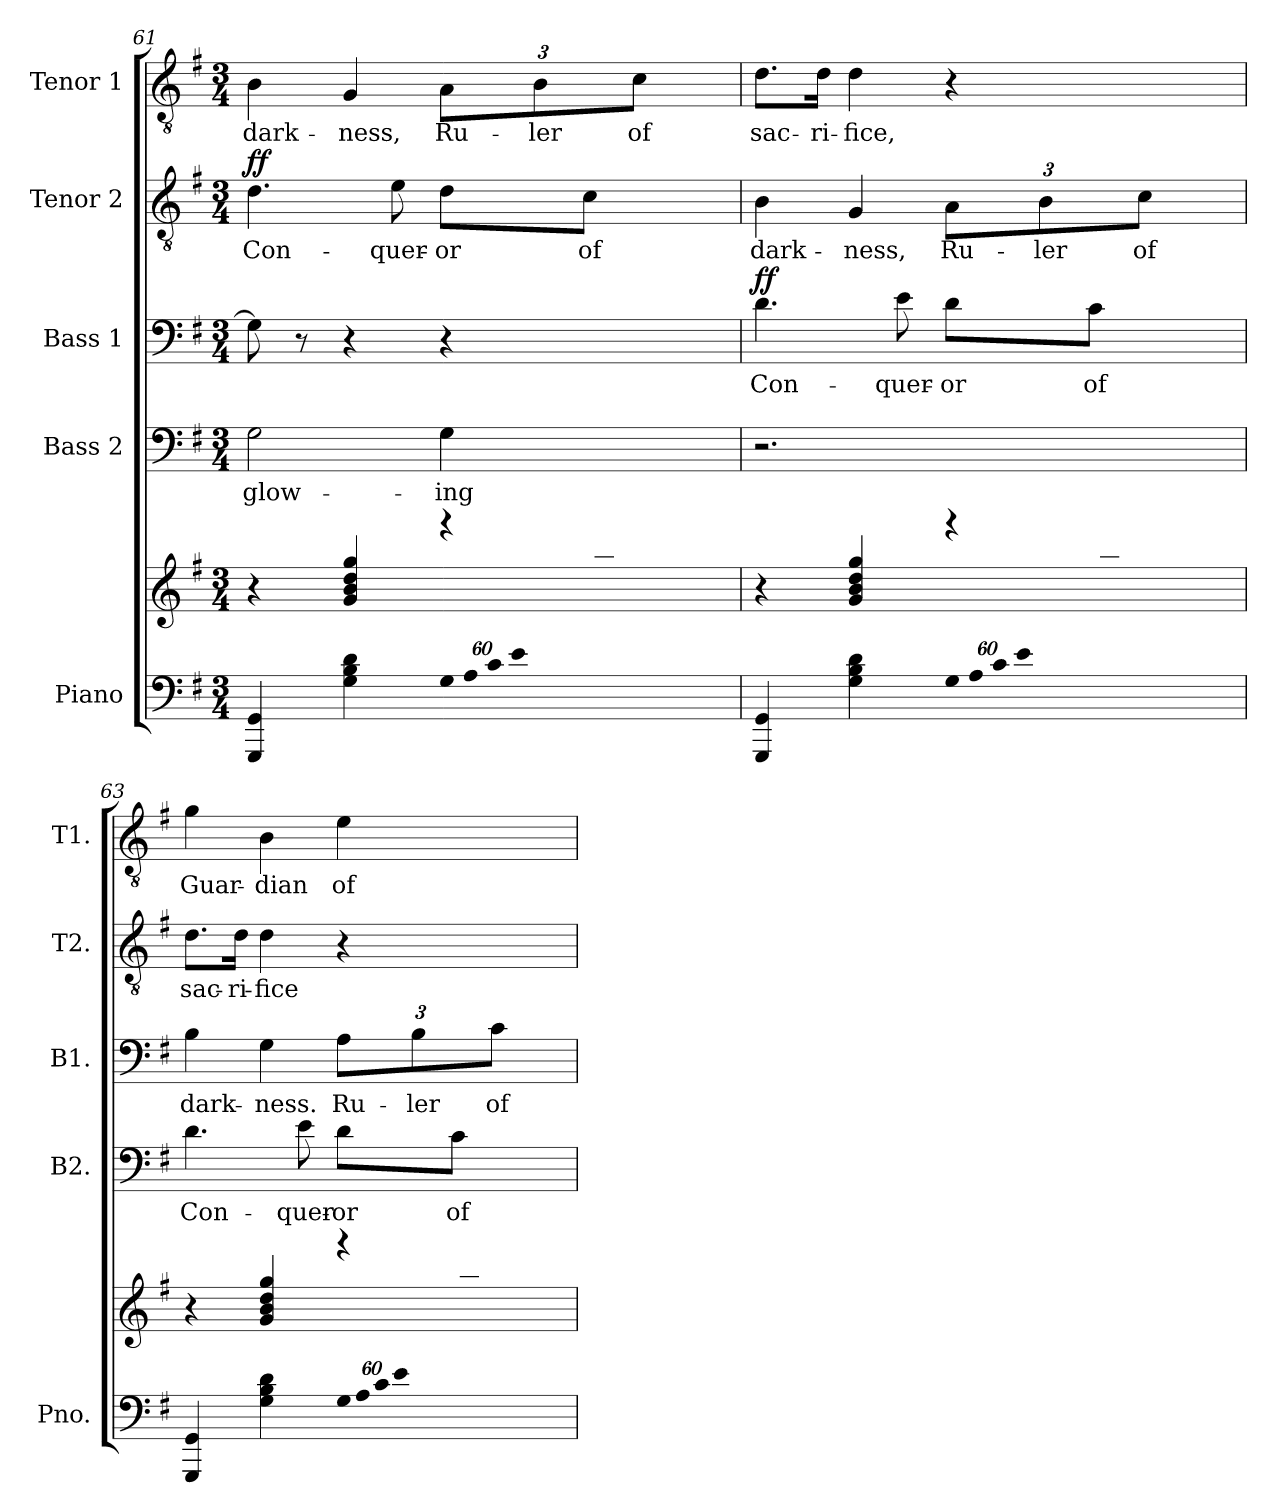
**kern	**kern	**kern	**text	**kern	**text	**dynam	**kern	**text	**dynam	**kern	**text
*part5	*part5	*part4	*part4	*part3	*part3	*part3	*part2	*part2	*part2	*part1	*part1
*staff6	*staff5	*staff4	*staff4	*staff3	*staff3	*staff3	*staff2	*staff2	*staff2	*staff1	*staff1
*I"Piano	*	*I"Bass 2	*	*I"Bass 1	*	*	*I"Tenor 2	*	*	*I"Tenor 1	*
*I'Pno.	*	*I'B2.	*	*I'B1.	*	*	*I'T2.	*	*	*I'T1.	*
*clefF4	*clefG2	*clefF4	*	*clefF4	*	*	*clefGv2	*	*	*clefGv2	*
*	*	*	*	*	*	*	*ITrd7c12	*	*	*ITrd7c12	*
*k[f#]	*k[f#]	*k[f#]	*	*k[f#]	*	*	*k[f#]	*	*	*k[f#]	*
*G:	*G:	*G:	*	*G:	*	*	*G:	*	*	*G:	*
*M3/4	*M3/4	*M3/4	*	*M3/4	*	*	*M3/4	*	*	*M3/4	*
=61	=61	=61	=61	=61	=61	=61	=61	=61	=61	=61	=61
*	*^	*	*	*	*	*	*	*	*	*	*
!	!	!	!	!LO:LY:b	!	!	!	!	!LO:LY:b	!LO:DY:b	!	!LO:LY:b
4GGG/ 4GG/	4r	480%277ryy	2G\	glow-	8G\]	.	.	4.D\	Con-	ff	4BB\	dark-
.	.	.	.	.	8r	.	.	.	.	.	.	.
!	!	!	!	!	!	!	!	!	!	!	!	!LO:LY:b
4G\ 4B\ 4d\	4g/ 4b/ 4dd/ 4gg/	.	.	.	4r	.	.	.	.	.	4GG/	-ness,
!	!	!	!	!	!	!	!	!	!LO:LY:b	!	!	!
.	.	.	.	.	.	.	.	8E\	-quer-	.	.	.
*Xbrackettup	*	*	*	*	*	*	*	*	*	*	*	*
!LO:N:vis=32	!	!	!	!LO:LY:b	!	!	!	!	!LO:LY:b	!	!	!
*	*	*	*	*	*	*	*	*	*	*	*Xbrackettup	*
!	!	!	!	!	!	!	!	!	!	!	!	!LO:LY:b
1920%37G/LLL	4r	.	4G\	-ing	4r	.	.	8D\L	-or	.	12AA\L	Ru-
!LO:N:vis=32	!	!	!	!	!	!	!	!	!	!	!	!
1920%37A/	.	.	.	.	.	.	.	.	.	.	.	.
!LO:N:vis=32	!	!	!	!	!	!	!	!	!	!	!	!
1920%37c/	.	.	.	.	.	.	.	.	.	.	.	.
!LO:N:vis=32	!	!	!	!	!	!	!	!	!	!	!	!
1920%37e/	.	.	.	.	.	.	.	.	.	.	.	.
!	!	!LO:N:vis=32	!	!	!	!	!	!	!	!	!	!
640%111ryy	.	1920%37a\	.	.	.	.	.	.	.	.	.	.
!	!	!	!	!	!	!	!	!	!	!	!	!LO:LY:b
.	.	.	.	.	.	.	.	.	.	.	12BB\	-ler
!	!	!LO:N:vis=32	!	!	!	!	!	!	!	!	!	!
.	.	1920%37cc\	.	.	.	.	.	.	.	.	.	.
!	!	!LO:N:vis=32	!	!	!	!	!	!	!	!	!	!
.	.	1920%37ee\	.	.	.	.	.	.	.	.	.	.
!	!	!	!	!	!	!	!	!	!LO:LY:b	!	!	!
.	.	.	.	.	.	.	.	8C\J	of	.	.	.
!	!	!LO:N:vis=32	!	!	!	!	!	!	!	!	!	!
.	.	1920%37aa\	.	.	.	.	.	.	.	.	.	.
!	!	!LO:N:vis=32	!	!	!	!	!	!	!	!	!	!
.	.	1920%37ee\	.	.	.	.	.	.	.	.	.	.
!	!	!	!	!	!	!	!	!	!	!	!	!LO:LY:b
.	.	.	.	.	.	.	.	.	.	.	12C\J	of
!	!	!LO:N:vis=32	!	!	!	!	!	!	!	!	!	!
.	.	1920%37cc\	.	.	.	.	.	.	.	.	.	.
!	!	!LO:N:vis=32	!	!	!	!	!	!	!	!	!	!
.	.	1920%37a\	.	.	.	.	.	.	.	.	.	.
!	!	!LO:N:vis=32	!	!	!	!	!	!	!	!	!	!
.	.	1920%37cc\	.	.	.	.	.	.	.	.	.	.
!	!	!LO:N:vis=32	!	!	!	!	!	!	!	!	!	!
.	.	1920%37ee\JJJ	.	.	.	.	.	.	.	.	.	.
.	1920ryy	.	1920ryy	.	1920ryy	.	.	1920ryy	.	.	1920ryy	.
!!LO:LB:g=z
=62	=62	=62	=62	=62	=62	=62	=62	=62	=62	=62	=62	=62
!	!	!	!	!	!	!LO:LY:b	!LO:DY:b	!	!LO:LY:b	!	!	!LO:LY:b
4GGG/ 4GG/	4r	480%277ryy	2.r	.	4.d\	Con-	ff	4BB\	dark-	.	8.D\L	sac-
!	!	!	!	!	!	!	!	!	!	!	!	!LO:LY:b
.	.	.	.	.	.	.	.	.	.	.	16D\Jk	-ri-
!	!	!	!	!	!	!	!	!	!LO:LY:b	!	!	!LO:LY:b
4G\ 4B\ 4d\	4g/ 4b/ 4dd/ 4gg/	.	.	.	.	.	.	4GG/	-ness,	.	4D\	-fice,
!	!	!	!	!	!	!LO:LY:b	!	!	!	!	!	!
.	.	.	.	.	8e\	-quer-	.	.	.	.	.	.
!LO:N:vis=32	!	!	!	!	!	!LO:LY:b	!	!	!	!	!	!
*	*	*	*	*	*	*	*	*Xbrackettup	*	*	*	*
!	!	!	!	!	!	!	!	!	!LO:LY:b	!	!	!
1920%37G/LLL	4r	.	.	.	8d\L	-or	.	12AA\L	Ru-	.	4r	.
!LO:N:vis=32	!	!	!	!	!	!	!	!	!	!	!	!
1920%37A/	.	.	.	.	.	.	.	.	.	.	.	.
!LO:N:vis=32	!	!	!	!	!	!	!	!	!	!	!	!
1920%37c/	.	.	.	.	.	.	.	.	.	.	.	.
!LO:N:vis=32	!	!	!	!	!	!	!	!	!	!	!	!
1920%37e/	.	.	.	.	.	.	.	.	.	.	.	.
!	!	!LO:N:vis=32	!	!	!	!	!	!	!	!	!	!
640%111ryy	.	1920%37a\	.	.	.	.	.	.	.	.	.	.
!	!	!	!	!	!	!	!	!	!LO:LY:b	!	!	!
.	.	.	.	.	.	.	.	12BB\	-ler	.	.	.
!	!	!LO:N:vis=32	!	!	!	!	!	!	!	!	!	!
.	.	1920%37cc\	.	.	.	.	.	.	.	.	.	.
!	!	!LO:N:vis=32	!	!	!	!	!	!	!	!	!	!
.	.	1920%37ee\	.	.	.	.	.	.	.	.	.	.
!	!	!	!	!	!	!LO:LY:b	!	!	!	!	!	!
.	.	.	.	.	8c\J	of	.	.	.	.	.	.
!	!	!LO:N:vis=32	!	!	!	!	!	!	!	!	!	!
.	.	1920%37aa\	.	.	.	.	.	.	.	.	.	.
!	!	!LO:N:vis=32	!	!	!	!	!	!	!	!	!	!
.	.	1920%37ee\	.	.	.	.	.	.	.	.	.	.
!	!	!	!	!	!	!	!	!	!LO:LY:b	!	!	!
.	.	.	.	.	.	.	.	12C\J	of	.	.	.
!	!	!LO:N:vis=32	!	!	!	!	!	!	!	!	!	!
.	.	1920%37cc\	.	.	.	.	.	.	.	.	.	.
!	!	!LO:N:vis=32	!	!	!	!	!	!	!	!	!	!
.	.	1920%37a\	.	.	.	.	.	.	.	.	.	.
!	!	!LO:N:vis=32	!	!	!	!	!	!	!	!	!	!
.	.	1920%37cc\	.	.	.	.	.	.	.	.	.	.
!	!	!LO:N:vis=32	!	!	!	!	!	!	!	!	!	!
.	.	1920%37ee\JJJ	.	.	.	.	.	.	.	.	.	.
.	1920ryy	.	1920ryy	.	1920ryy	.	.	1920ryy	.	.	1920ryy	.
!!LO:PB:g=z
=63	=63	=63	=63	=63	=63	=63	=63	=63	=63	=63	=63	=63
!	!	!	!	!LO:LY:b	!	!LO:LY:b	!	!	!LO:LY:b	!	!	!LO:LY:b
4GGG/ 4GG/	4r	480%277ryy	4.d\	Con-	4B\	dark-	.	8.D\L	sac-	.	4G\	Guar-
!	!	!	!	!	!	!	!	!	!LO:LY:b	!	!	!
.	.	.	.	.	.	.	.	16D\Jk	-ri-	.	.	.
!	!	!	!	!	!	!LO:LY:b	!	!	!LO:LY:b	!	!	!LO:LY:b
4G\ 4B\ 4d\	4g/ 4b/ 4dd/ 4gg/	.	.	.	4G\	-ness.	.	4D\	-fice	.	4BB\	-dian
!	!	!	!	!LO:LY:b	!	!	!	!	!	!	!	!
.	.	.	8e\	-quer-	.	.	.	.	.	.	.	.
!LO:N:vis=32	!	!	!	!LO:LY:b	!	!	!	!	!	!	!	!
*	*	*	*	*	*Xbrackettup	*	*	*	*	*	*	*
!	!	!	!	!	!	!LO:LY:b	!	!	!	!	!	!LO:LY:b
1920%37G/LLL	4r	.	8d\L	-or	12A\L	Ru-	.	4r	.	.	4E\	of
!LO:N:vis=32	!	!	!	!	!	!	!	!	!	!	!	!
1920%37A/	.	.	.	.	.	.	.	.	.	.	.	.
!LO:N:vis=32	!	!	!	!	!	!	!	!	!	!	!	!
1920%37c/	.	.	.	.	.	.	.	.	.	.	.	.
!LO:N:vis=32	!	!	!	!	!	!	!	!	!	!	!	!
1920%37e/	.	.	.	.	.	.	.	.	.	.	.	.
!	!	!LO:N:vis=32	!	!	!	!	!	!	!	!	!	!
640%111ryy	.	1920%37a\	.	.	.	.	.	.	.	.	.	.
!	!	!	!	!	!	!LO:LY:b	!	!	!	!	!	!
.	.	.	.	.	12B\	-ler	.	.	.	.	.	.
!	!	!LO:N:vis=32	!	!	!	!	!	!	!	!	!	!
.	.	1920%37cc\	.	.	.	.	.	.	.	.	.	.
!	!	!LO:N:vis=32	!	!	!	!	!	!	!	!	!	!
.	.	1920%37ee\	.	.	.	.	.	.	.	.	.	.
!	!	!	!	!LO:LY:b	!	!	!	!	!	!	!	!
.	.	.	8c\J	of	.	.	.	.	.	.	.	.
!	!	!LO:N:vis=32	!	!	!	!	!	!	!	!	!	!
.	.	1920%37aa\	.	.	.	.	.	.	.	.	.	.
!	!	!LO:N:vis=32	!	!	!	!	!	!	!	!	!	!
.	.	1920%37ee\	.	.	.	.	.	.	.	.	.	.
!	!	!	!	!	!	!LO:LY:b	!	!	!	!	!	!
.	.	.	.	.	12c\J	of	.	.	.	.	.	.
!	!	!LO:N:vis=32	!	!	!	!	!	!	!	!	!	!
.	.	1920%37cc\	.	.	.	.	.	.	.	.	.	.
!	!	!LO:N:vis=32	!	!	!	!	!	!	!	!	!	!
.	.	1920%37a\	.	.	.	.	.	.	.	.	.	.
!	!	!LO:N:vis=32	!	!	!	!	!	!	!	!	!	!
.	.	1920%37cc\	.	.	.	.	.	.	.	.	.	.
!	!	!LO:N:vis=32	!	!	!	!	!	!	!	!	!	!
.	.	1920%37ee\JJJ	.	.	.	.	.	.	.	.	.	.
.	1920ryy	.	1920ryy	.	1920ryy	.	.	1920ryy	.	.	1920ryy	.
*	*v	*v	*	*	*	*	*	*	*	*	*	*
=	=	=	=	=	=	=	=	=	=	=	=
*-	*-	*-	*-	*-	*-	*-	*-	*-	*-	*-	*-
